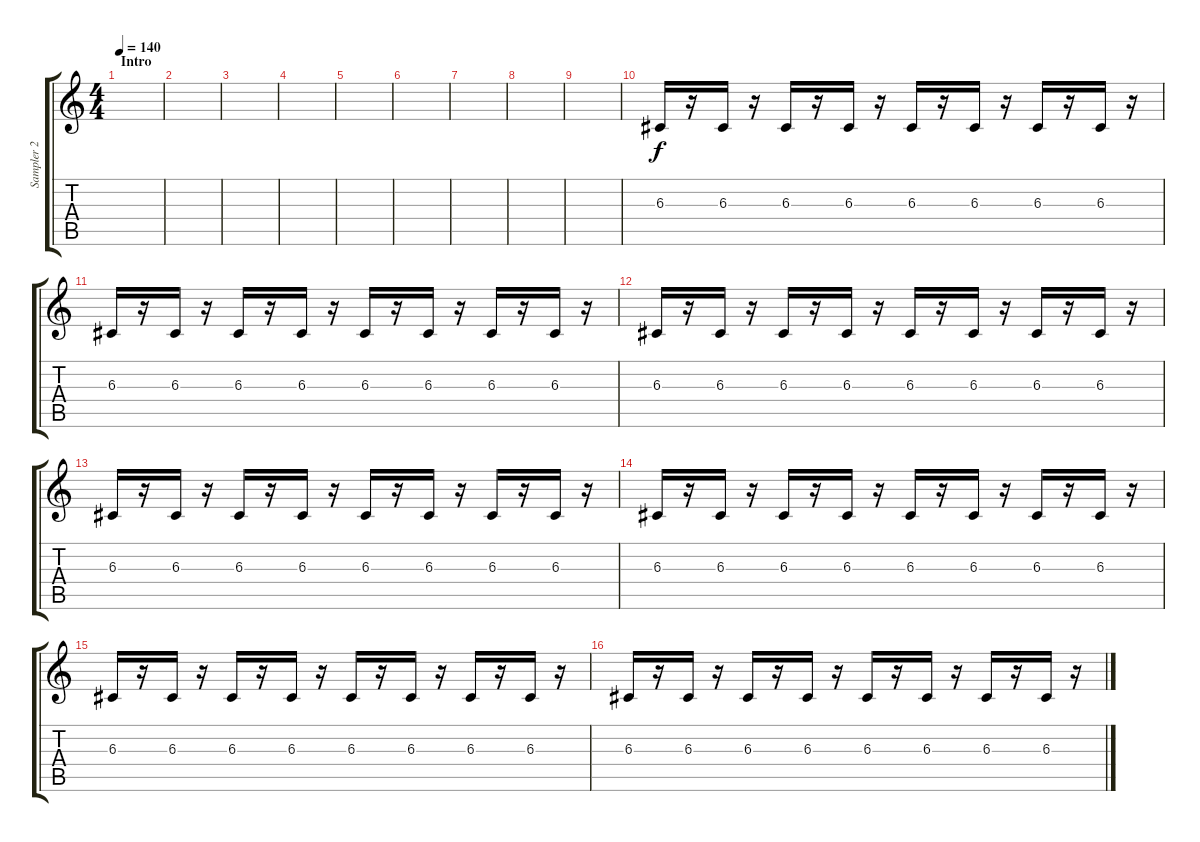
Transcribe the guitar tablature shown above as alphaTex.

\track ("Sampler 2 (J.Hahn)" "Sampler 2 ") {instrument lead8bassandlead}
\staff {score tabs}
\tuning (E4 B3 G3 D3 A2 E2) {hide}
\ts (4 4)
\section ("" "Intro")
\tempo 140
\clef g2
\ks c
|
|
|
|
|
|
|
|
|
6.3.16 r.16 6.3.16 r.16 6.3.16 r.16 6.3.16 r.16 6.3.16 r.16 6.3.16 r.16 6.3.16 r.16 6.3.16 r.16 |
6.3.16 r.16 6.3.16 r.16 6.3.16 r.16 6.3.16 r.16 6.3.16 r.16 6.3.16 r.16 6.3.16 r.16 6.3.16 r.16 |
6.3.16 r.16 6.3.16 r.16 6.3.16 r.16 6.3.16 r.16 6.3.16 r.16 6.3.16 r.16 6.3.16 r.16 6.3.16 r.16 |
6.3.16 r.16 6.3.16 r.16 6.3.16 r.16 6.3.16 r.16 6.3.16 r.16 6.3.16 r.16 6.3.16 r.16 6.3.16 r.16 |
6.3.16 r.16 6.3.16 r.16 6.3.16 r.16 6.3.16 r.16 6.3.16 r.16 6.3.16 r.16 6.3.16 r.16 6.3.16 r.16 |
6.3.16 r.16 6.3.16 r.16 6.3.16 r.16 6.3.16 r.16 6.3.16 r.16 6.3.16 r.16 6.3.16 r.16 6.3.16 r.16 |
6.3.16 r.16 6.3.16 r.16 6.3.16 r.16 6.3.16 r.16 6.3.16 r.16 6.3.16 r.16 6.3.16 r.16 6.3.16 r.16
